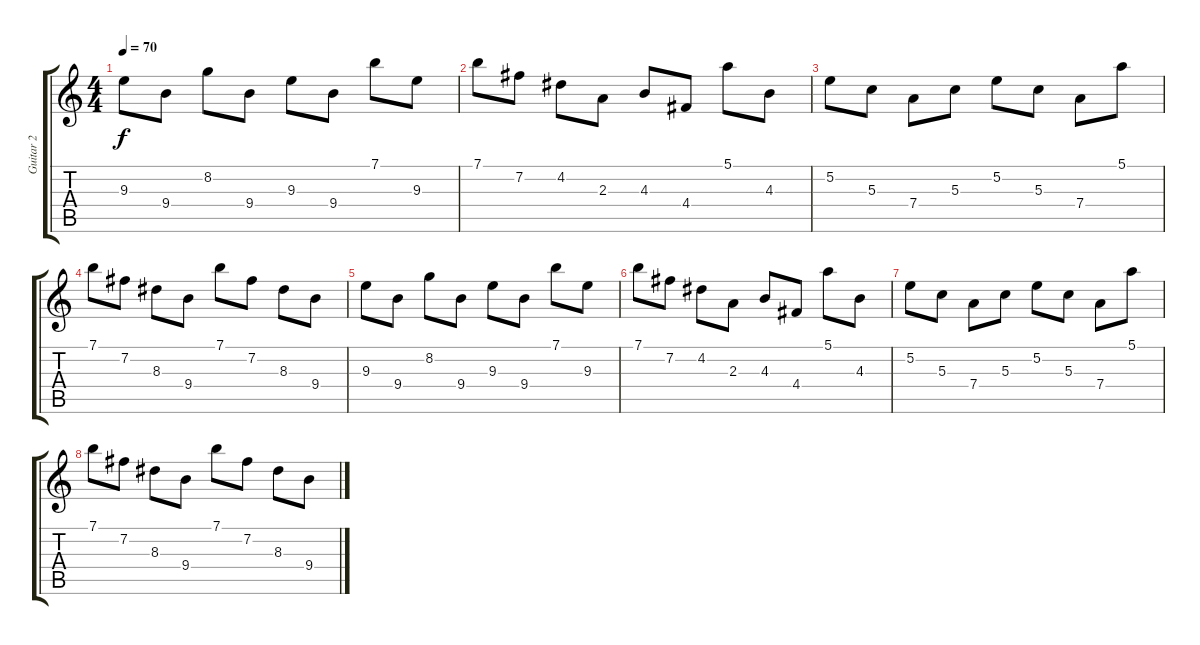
\track ("Guitar 2" "Guitar 2") {instrument acousticguitarsteel}
\staff {score tabs}
\tuning (E4 B3 G3 D3 A2 E2) {hide}
\ts (4 4)
\tempo 70
\clef g2
\ks c
9.3.8{dy f} 9.4.8 8.2.8 9.4.8 9.3.8 9.4.8 7.1.8 9.3.8 |
7.1.8 7.2.8 4.2.8 2.3.8 4.3.8 4.4.8 5.1.8 4.3.8 |
5.2.8 5.3.8 7.4.8 5.3.8 5.2.8 5.3.8 7.4.8 5.1.8 |
7.1.8 7.2.8 8.3.8 9.4.8 7.1.8 7.2.8 8.3.8 9.4.8 |
9.3.8 9.4.8 8.2.8 9.4.8 9.3.8 9.4.8 7.1.8 9.3.8 |
7.1.8 7.2.8 4.2.8 2.3.8 4.3.8 4.4.8 5.1.8 4.3.8 |
5.2.8 5.3.8 7.4.8 5.3.8 5.2.8 5.3.8 7.4.8 5.1.8 |
7.1.8 7.2.8 8.3.8 9.4.8 7.1.8 7.2.8 8.3.8 9.4.8
